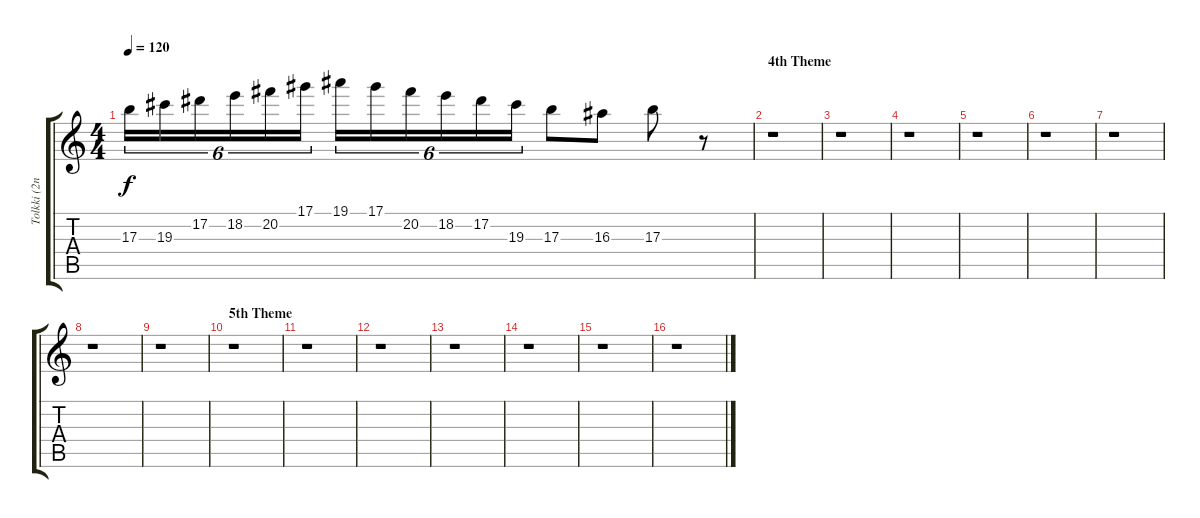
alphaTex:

\track ("Tolkki (2nd guitar)" "Tolkki (2n") {instrument overdrivenguitar}
\staff {score tabs}
\tuning (Eb4 Bb3 Gb3 Db3 Ab2 Eb2) {hide}
\ts (4 4)
\tempo 120
\clef g2
\ks c
17.3.16{tu (6 4) dy f} 19.3.16{tu (6 4)} 17.2.16{tu (6 4)} 18.2.16{tu (6 4)} 20.2.16{tu (6 4)} 17.1.16{tu (6 4)} 19.1.16{tu (6 4)} 17.1.16{tu (6 4)} 20.2.16{tu (6 4)} 18.2.16{tu (6 4)} 17.2.16{tu (6 4)} 19.3.16{tu (6 4)} 17.3.8 16.3.8 17.3.8 r.8 |
\section ("" "4th Theme")
r.1 |
r.1 |
r.1 |
r.1 |
r.1 |
r.1 |
r.1 |
r.1 |
\section ("" "5th Theme")
r.1 |
r.1 |
r.1 |
r.1 |
r.1 |
r.1 |
r.1
